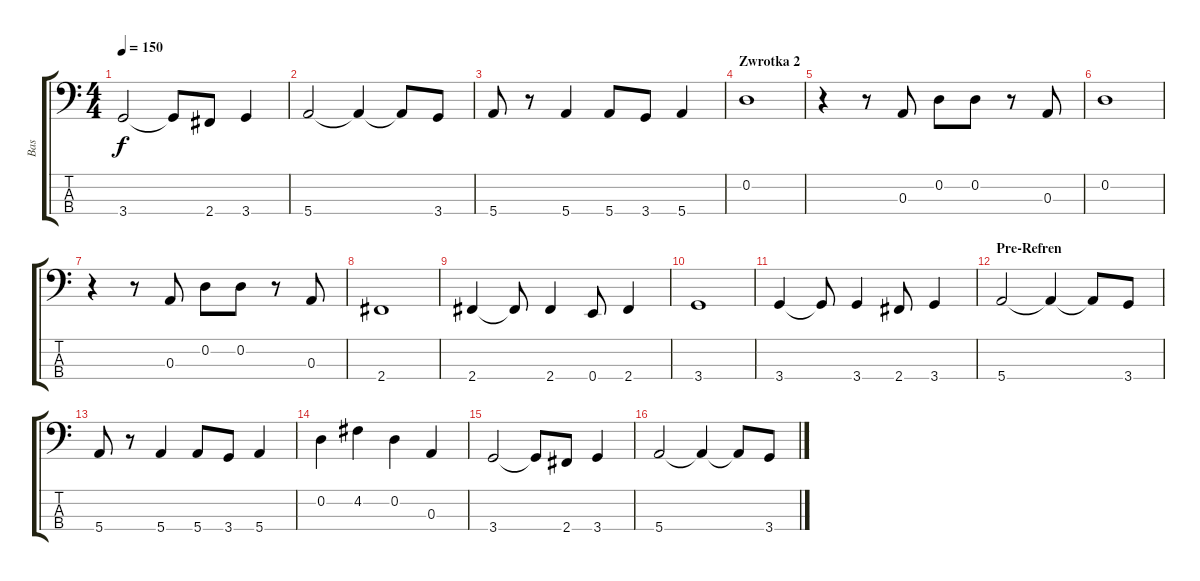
\track ("Bas" "Bas") {instrument electricbassfinger}
\staff {score tabs}
\tuning (G2 D2 A1 E1) {hide}
\ts (4 4)
\tempo 150
\clef f4
\ks c
3.4.2{dy f} 3.4{t}.8 2.4.8 3.4.4 |
5.4.2 5.4{t}.4 5.4{t}.8 3.4.8 |
5.4.8 r.8 5.4.4 5.4.8 3.4.8 5.4.4 |
\section ("" "Zwrotka 2")
0.2.1 |
r.4 r.8 0.3.8 0.2.8 0.2.8 r.8 0.3.8 |
0.2.1 |
r.4 r.8 0.3.8 0.2.8 0.2.8 r.8 0.3.8 |
2.4.1 |
2.4.4 2.4{t}.8 2.4.4 0.4.8 2.4.4 |
3.4.1 |
3.4.4 3.4{t}.8 3.4.4 2.4.8 3.4.4 |
\section ("" "Pre-Refren")
5.4.2 5.4{t}.4 5.4{t}.8 3.4.8 |
5.4.8 r.8 5.4.4 5.4.8 3.4.8 5.4.4 |
0.2.4 4.2.4 0.2.4 0.3.4 |
3.4.2 3.4{t}.8 2.4.8 3.4.4 |
5.4.2 5.4{t}.4 5.4{t}.8 3.4.8
